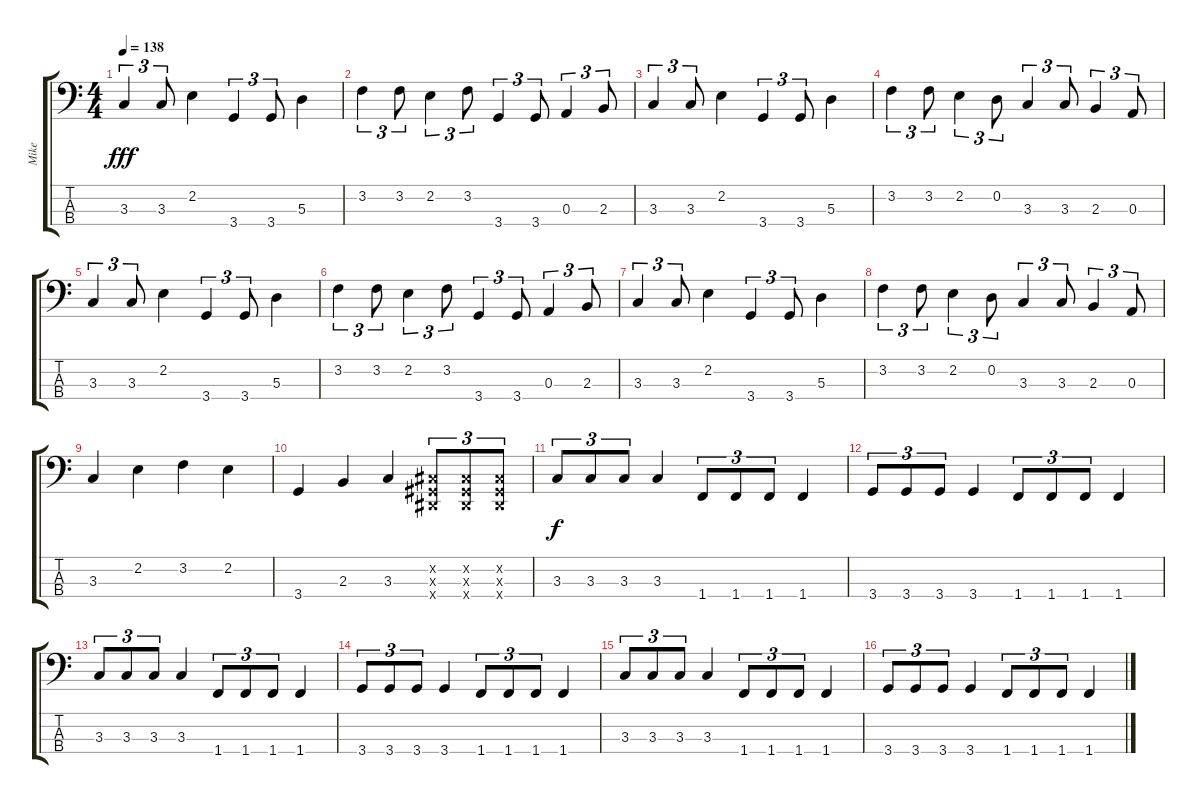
\track ("Mike" "Mike") {instrument electricbasspick}
\staff {score tabs}
\tuning (G2 D2 A1 E1) {hide}
\ts (4 4)
\tempo 138
\clef f4
\ks c
3.3.4{tu (3 2) dy fff} 3.3.8{tu (3 2)} 2.2.4 3.4.4{tu (3 2)} 3.4.8{tu (3 2)} 5.3.4 |
3.2.4{tu (3 2)} 3.2.8{tu (3 2)} 2.2.4{tu (3 2)} 3.2.8{tu (3 2)} 3.4.4{tu (3 2)} 3.4.8{tu (3 2)} 0.3.4{tu (3 2)} 2.3.8{tu (3 2)} |
3.3.4{tu (3 2)} 3.3.8{tu (3 2)} 2.2.4 3.4.4{tu (3 2)} 3.4.8{tu (3 2)} 5.3.4 |
3.2.4{tu (3 2)} 3.2.8{tu (3 2)} 2.2.4{tu (3 2)} 0.2.8{tu (3 2)} 3.3.4{tu (3 2)} 3.3.8{tu (3 2)} 2.3.4{tu (3 2)} 0.3.8{tu (3 2)} |
3.3.4{tu (3 2)} 3.3.8{tu (3 2)} 2.2.4 3.4.4{tu (3 2)} 3.4.8{tu (3 2)} 5.3.4 |
3.2.4{tu (3 2)} 3.2.8{tu (3 2)} 2.2.4{tu (3 2)} 3.2.8{tu (3 2)} 3.4.4{tu (3 2)} 3.4.8{tu (3 2)} 0.3.4{tu (3 2)} 2.3.8{tu (3 2)} |
3.3.4{tu (3 2)} 3.3.8{tu (3 2)} 2.2.4 3.4.4{tu (3 2)} 3.4.8{tu (3 2)} 5.3.4 |
3.2.4{tu (3 2)} 3.2.8{tu (3 2)} 2.2.4{tu (3 2)} 0.2.8{tu (3 2)} 3.3.4{tu (3 2)} 3.3.8{tu (3 2)} 2.3.4{tu (3 2)} 0.3.8{tu (3 2)} |
3.3.4 2.2.4 3.2.4 2.2.4 |
3.4.4 2.3.4 3.3.4 (-1.2{x} -1.3{x} -1.4{x}).8{tu (3 2)} (-1.2{x} -1.3{x} -1.4{x}).8{tu (3 2)} (-1.2{x} -1.3{x} -1.4{x}).8{tu (3 2)} |
3.3.8{tu (3 2) dy f} 3.3.8{tu (3 2)} 3.3.8{tu (3 2)} 3.3.4 1.4.8{tu (3 2)} 1.4.8{tu (3 2)} 1.4.8{tu (3 2)} 1.4.4 |
3.4.8{tu (3 2)} 3.4.8{tu (3 2)} 3.4.8{tu (3 2)} 3.4.4 1.4.8{tu (3 2)} 1.4.8{tu (3 2)} 1.4.8{tu (3 2)} 1.4.4 |
3.3.8{tu (3 2)} 3.3.8{tu (3 2)} 3.3.8{tu (3 2)} 3.3.4 1.4.8{tu (3 2)} 1.4.8{tu (3 2)} 1.4.8{tu (3 2)} 1.4.4 |
3.4.8{tu (3 2)} 3.4.8{tu (3 2)} 3.4.8{tu (3 2)} 3.4.4 1.4.8{tu (3 2)} 1.4.8{tu (3 2)} 1.4.8{tu (3 2)} 1.4.4 |
3.3.8{tu (3 2)} 3.3.8{tu (3 2)} 3.3.8{tu (3 2)} 3.3.4 1.4.8{tu (3 2)} 1.4.8{tu (3 2)} 1.4.8{tu (3 2)} 1.4.4 |
3.4.8{tu (3 2)} 3.4.8{tu (3 2)} 3.4.8{tu (3 2)} 3.4.4 1.4.8{tu (3 2)} 1.4.8{tu (3 2)} 1.4.8{tu (3 2)} 1.4.4
